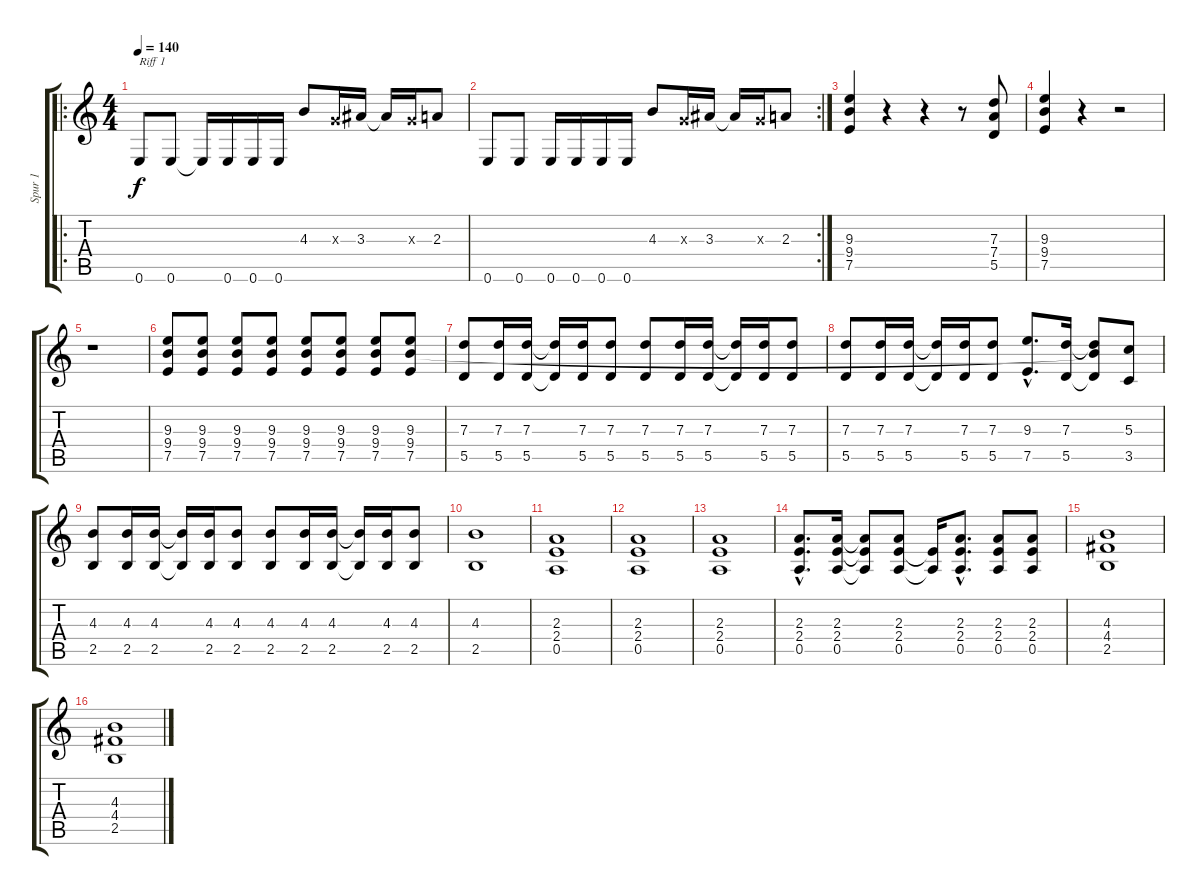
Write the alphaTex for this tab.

\track ("Spur 1" "Spur 1") {instrument distortionguitar}
\staff {score tabs}
\tuning (E4 B3 G3 D3 A2 E2) {hide}
\ro
\ts (4 4)
\tempo 140
\clef g2
\ks c
0.6.8{txt "Riff 1" dy f} 0.6.8 0.6{t}.16 0.6.16 0.6.16 0.6.16 4.3.8 0.3{x}.16 3.3.16 3.3{t}.16 0.3{x}.16 2.3.8 |
\rc 2
0.6.8 0.6.8 0.6.16 0.6.16 0.6.16 0.6.16 4.3.8 0.3{x}.16 3.3.16 3.3{t}.16 0.3{x}.16 2.3.8 |
(9.3 9.4 7.5).4 r.4 r.4 r.8 (7.3 7.4 5.5).8 |
(9.3 9.4 7.5).4 r.4 r.2 |
r.1 |
(9.3 9.4 7.5).8 (9.3 9.4 7.5).8 (9.3 9.4 7.5).8 (9.3 9.4 7.5).8 (9.3 9.4 7.5).8 (9.3 9.4 7.5).8 (9.3 9.4 7.5).8 (9.3 9.4 7.5).8 |
(7.3 5.5).8 (7.3 5.5).16 (7.3 5.5).16 (7.3{t} 5.5{t}).16 (7.3 5.5).16 (7.3 5.5).8 (7.3 5.5).8 (7.3 5.5).16 (7.3 5.5).16 (7.3{t} 5.5{t}).16 (7.3 5.5).16 (7.3 5.5).8 |
(7.3 5.5).8 (7.3 5.5).16 (7.3 5.5).16 (7.3{t} 5.5{t}).16 (7.3 5.5).16 (7.3 5.5).8 (9.3{hac} 7.5{hac}).8{d} (7.3 5.5).16 (7.3{t} 9.4{t} 5.5{t}).8 (5.3 3.5).8 |
(4.3 2.5).8 (4.3 2.5).16 (4.3 2.5).16 (4.3{t} 2.5{t}).16 (4.3 2.5).16 (4.3 2.5).8 (4.3 2.5).8 (4.3 2.5).16 (4.3 2.5).16 (4.3{t} 2.5{t}).16 (4.3 2.5).16 (4.3 2.5).8 |
(4.3 2.5).1 |
(2.3 2.4 0.5).1 |
(2.3 2.4 0.5).1 |
(2.3 2.4 0.5).1 |
(2.3{hac} 2.4{hac} 0.5{hac}).8{d} (2.3 2.4 0.5).16 (2.3{t} 2.4{t} 0.5{t}).8 (2.3 2.4 0.5).8 (2.4{t} 0.5{t}).16 (2.3{hac} 2.4{hac} 0.5).8{d} (2.3 2.4 0.5).8 (2.3 2.4 0.5).8 |
(4.3 4.4 2.5).1 |
(4.3 4.4 2.5).1
